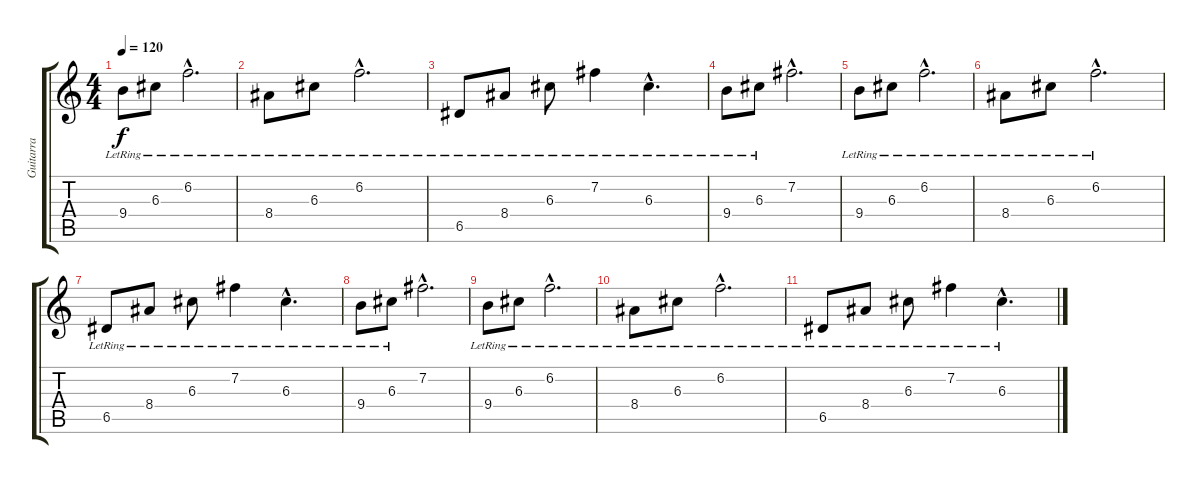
\track ("Guitarra" "Guitarra") {instrument acousticguitarsteel}
\staff {score tabs}
\tuning (E4 B3 G3 D3 A2 E2) {hide}
\ts (4 4)
\tempo 120
\clef g2
\ks c
9.4{lr}.8{dy f} 6.3{lr}.8 6.2{hac lr}.2{d} |
8.4{lr}.8 6.3{lr}.8 6.2{hac lr}.2{d} |
6.5{lr}.8 8.4{lr}.8 6.3{lr}.8 7.2{lr}.4 6.3{hac lr}.4{d} |
9.4{lr}.8 6.3{lr}.8 7.2{hac}.2{d} |
9.4{lr}.8 6.3{lr}.8 6.2{hac lr}.2{d} |
8.4{lr}.8 6.3{lr}.8 6.2{hac lr}.2{d} |
6.5{lr}.8 8.4{lr}.8 6.3{lr}.8 7.2{lr}.4 6.3{hac lr}.4{d} |
9.4{lr}.8 6.3{lr}.8 7.2{hac}.2{d} |
9.4{lr}.8 6.3{lr}.8 6.2{hac lr}.2{d} |
8.4{lr}.8 6.3{lr}.8 6.2{hac lr}.2{d} |
6.5{lr}.8 8.4{lr}.8 6.3{lr}.8 7.2{lr}.4 6.3{hac lr}.4{d}
